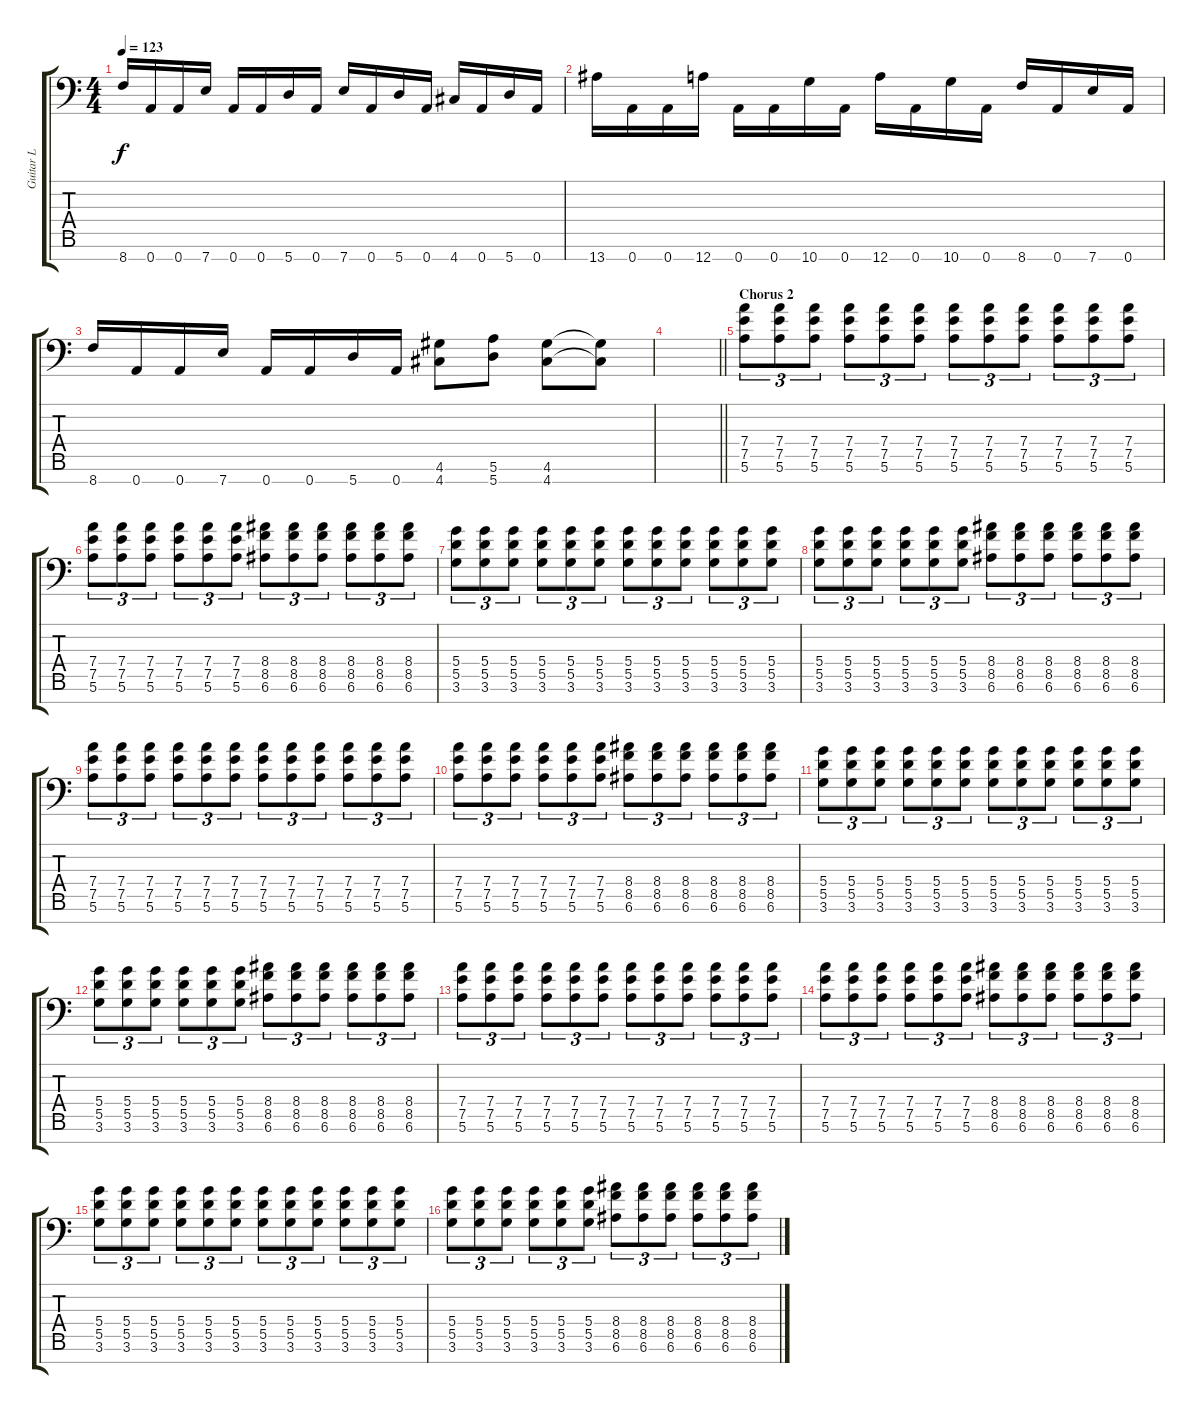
\track ("Guitar L" "Guitar L") {instrument distortionguitar}
\staff {score tabs}
\tuning (E4 B3 G3 D3 A2 E2 A1) {hide}
\ts (4 4)
\tempo 123
\clef f4
\ks c
8.7.16{dy f} 0.7.16 0.7.16 7.7.16 0.7.16 0.7.16 5.7.16 0.7.16 7.7.16 0.7.16 5.7.16 0.7.16 4.7.16 0.7.16 5.7.16 0.7.16 |
13.7.16 0.7.16 0.7.16 12.7.16 0.7.16 0.7.16 10.7.16 0.7.16 12.7.16 0.7.16 10.7.16 0.7.16 8.7.16 0.7.16 7.7.16 0.7.16 |
8.7.16 0.7.16 0.7.16 7.7.16 0.7.16 0.7.16 5.7.16 0.7.16 (4.6 4.7).8 (5.6 5.7).8 (4.6 4.7).8 (4.6{t} 4.7{t}).8 |
\barLineRight lightlight
|
\section ("" "Chorus 2")
(7.4 7.5 5.6).8{tu (3 2)} (7.4 7.5 5.6).8{tu (3 2)} (7.4 7.5 5.6).8{tu (3 2)} (7.4 7.5 5.6).8{tu (3 2)} (7.4 7.5 5.6).8{tu (3 2)} (7.4 7.5 5.6).8{tu (3 2)} (7.4 7.5 5.6).8{tu (3 2)} (7.4 7.5 5.6).8{tu (3 2)} (7.4 7.5 5.6).8{tu (3 2)} (7.4 7.5 5.6).8{tu (3 2)} (7.4 7.5 5.6).8{tu (3 2)} (7.4 7.5 5.6).8{tu (3 2)} |
(7.4 7.5 5.6).8{tu (3 2)} (7.4 7.5 5.6).8{tu (3 2)} (7.4 7.5 5.6).8{tu (3 2)} (7.4 7.5 5.6).8{tu (3 2)} (7.4 7.5 5.6).8{tu (3 2)} (7.4 7.5 5.6).8{tu (3 2)} (8.4 8.5 6.6).8{tu (3 2)} (8.4 8.5 6.6).8{tu (3 2)} (8.4 8.5 6.6).8{tu (3 2)} (8.4 8.5 6.6).8{tu (3 2)} (8.4 8.5 6.6).8{tu (3 2)} (8.4 8.5 6.6).8{tu (3 2)} |
(5.4 5.5 3.6).8{tu (3 2)} (5.4 5.5 3.6).8{tu (3 2)} (5.4 5.5 3.6).8{tu (3 2)} (5.4 5.5 3.6).8{tu (3 2)} (5.4 5.5 3.6).8{tu (3 2)} (5.4 5.5 3.6).8{tu (3 2)} (5.4 5.5 3.6).8{tu (3 2)} (5.4 5.5 3.6).8{tu (3 2)} (5.4 5.5 3.6).8{tu (3 2)} (5.4 5.5 3.6).8{tu (3 2)} (5.4 5.5 3.6).8{tu (3 2)} (5.4 5.5 3.6).8{tu (3 2)} |
(5.4 5.5 3.6).8{tu (3 2)} (5.4 5.5 3.6).8{tu (3 2)} (5.4 5.5 3.6).8{tu (3 2)} (5.4 5.5 3.6).8{tu (3 2)} (5.4 5.5 3.6).8{tu (3 2)} (5.4 5.5 3.6).8{tu (3 2)} (8.4 8.5 6.6).8{tu (3 2)} (8.4 8.5 6.6).8{tu (3 2)} (8.4 8.5 6.6).8{tu (3 2)} (8.4 8.5 6.6).8{tu (3 2)} (8.4 8.5 6.6).8{tu (3 2)} (8.4 8.5 6.6).8{tu (3 2)} |
(7.4 7.5 5.6).8{tu (3 2)} (7.4 7.5 5.6).8{tu (3 2)} (7.4 7.5 5.6).8{tu (3 2)} (7.4 7.5 5.6).8{tu (3 2)} (7.4 7.5 5.6).8{tu (3 2)} (7.4 7.5 5.6).8{tu (3 2)} (7.4 7.5 5.6).8{tu (3 2)} (7.4 7.5 5.6).8{tu (3 2)} (7.4 7.5 5.6).8{tu (3 2)} (7.4 7.5 5.6).8{tu (3 2)} (7.4 7.5 5.6).8{tu (3 2)} (7.4 7.5 5.6).8{tu (3 2)} |
(7.4 7.5 5.6).8{tu (3 2)} (7.4 7.5 5.6).8{tu (3 2)} (7.4 7.5 5.6).8{tu (3 2)} (7.4 7.5 5.6).8{tu (3 2)} (7.4 7.5 5.6).8{tu (3 2)} (7.4 7.5 5.6).8{tu (3 2)} (8.4 8.5 6.6).8{tu (3 2)} (8.4 8.5 6.6).8{tu (3 2)} (8.4 8.5 6.6).8{tu (3 2)} (8.4 8.5 6.6).8{tu (3 2)} (8.4 8.5 6.6).8{tu (3 2)} (8.4 8.5 6.6).8{tu (3 2)} |
(5.4 5.5 3.6).8{tu (3 2)} (5.4 5.5 3.6).8{tu (3 2)} (5.4 5.5 3.6).8{tu (3 2)} (5.4 5.5 3.6).8{tu (3 2)} (5.4 5.5 3.6).8{tu (3 2)} (5.4 5.5 3.6).8{tu (3 2)} (5.4 5.5 3.6).8{tu (3 2)} (5.4 5.5 3.6).8{tu (3 2)} (5.4 5.5 3.6).8{tu (3 2)} (5.4 5.5 3.6).8{tu (3 2)} (5.4 5.5 3.6).8{tu (3 2)} (5.4 5.5 3.6).8{tu (3 2)} |
(5.4 5.5 3.6).8{tu (3 2)} (5.4 5.5 3.6).8{tu (3 2)} (5.4 5.5 3.6).8{tu (3 2)} (5.4 5.5 3.6).8{tu (3 2)} (5.4 5.5 3.6).8{tu (3 2)} (5.4 5.5 3.6).8{tu (3 2)} (8.4 8.5 6.6).8{tu (3 2)} (8.4 8.5 6.6).8{tu (3 2)} (8.4 8.5 6.6).8{tu (3 2)} (8.4 8.5 6.6).8{tu (3 2)} (8.4 8.5 6.6).8{tu (3 2)} (8.4 8.5 6.6).8{tu (3 2)} |
(7.4 7.5 5.6).8{tu (3 2)} (7.4 7.5 5.6).8{tu (3 2)} (7.4 7.5 5.6).8{tu (3 2)} (7.4 7.5 5.6).8{tu (3 2)} (7.4 7.5 5.6).8{tu (3 2)} (7.4 7.5 5.6).8{tu (3 2)} (7.4 7.5 5.6).8{tu (3 2)} (7.4 7.5 5.6).8{tu (3 2)} (7.4 7.5 5.6).8{tu (3 2)} (7.4 7.5 5.6).8{tu (3 2)} (7.4 7.5 5.6).8{tu (3 2)} (7.4 7.5 5.6).8{tu (3 2)} |
(7.4 7.5 5.6).8{tu (3 2)} (7.4 7.5 5.6).8{tu (3 2)} (7.4 7.5 5.6).8{tu (3 2)} (7.4 7.5 5.6).8{tu (3 2)} (7.4 7.5 5.6).8{tu (3 2)} (7.4 7.5 5.6).8{tu (3 2)} (8.4 8.5 6.6).8{tu (3 2)} (8.4 8.5 6.6).8{tu (3 2)} (8.4 8.5 6.6).8{tu (3 2)} (8.4 8.5 6.6).8{tu (3 2)} (8.4 8.5 6.6).8{tu (3 2)} (8.4 8.5 6.6).8{tu (3 2)} |
(5.4 5.5 3.6).8{tu (3 2)} (5.4 5.5 3.6).8{tu (3 2)} (5.4 5.5 3.6).8{tu (3 2)} (5.4 5.5 3.6).8{tu (3 2)} (5.4 5.5 3.6).8{tu (3 2)} (5.4 5.5 3.6).8{tu (3 2)} (5.4 5.5 3.6).8{tu (3 2)} (5.4 5.5 3.6).8{tu (3 2)} (5.4 5.5 3.6).8{tu (3 2)} (5.4 5.5 3.6).8{tu (3 2)} (5.4 5.5 3.6).8{tu (3 2)} (5.4 5.5 3.6).8{tu (3 2)} |
(5.4 5.5 3.6).8{tu (3 2)} (5.4 5.5 3.6).8{tu (3 2)} (5.4 5.5 3.6).8{tu (3 2)} (5.4 5.5 3.6).8{tu (3 2)} (5.4 5.5 3.6).8{tu (3 2)} (5.4 5.5 3.6).8{tu (3 2)} (8.4 8.5 6.6).8{tu (3 2)} (8.4 8.5 6.6).8{tu (3 2)} (8.4 8.5 6.6).8{tu (3 2)} (8.4 8.5 6.6).8{tu (3 2)} (8.4 8.5 6.6).8{tu (3 2)} (8.4 8.5 6.6).8{tu (3 2)}
